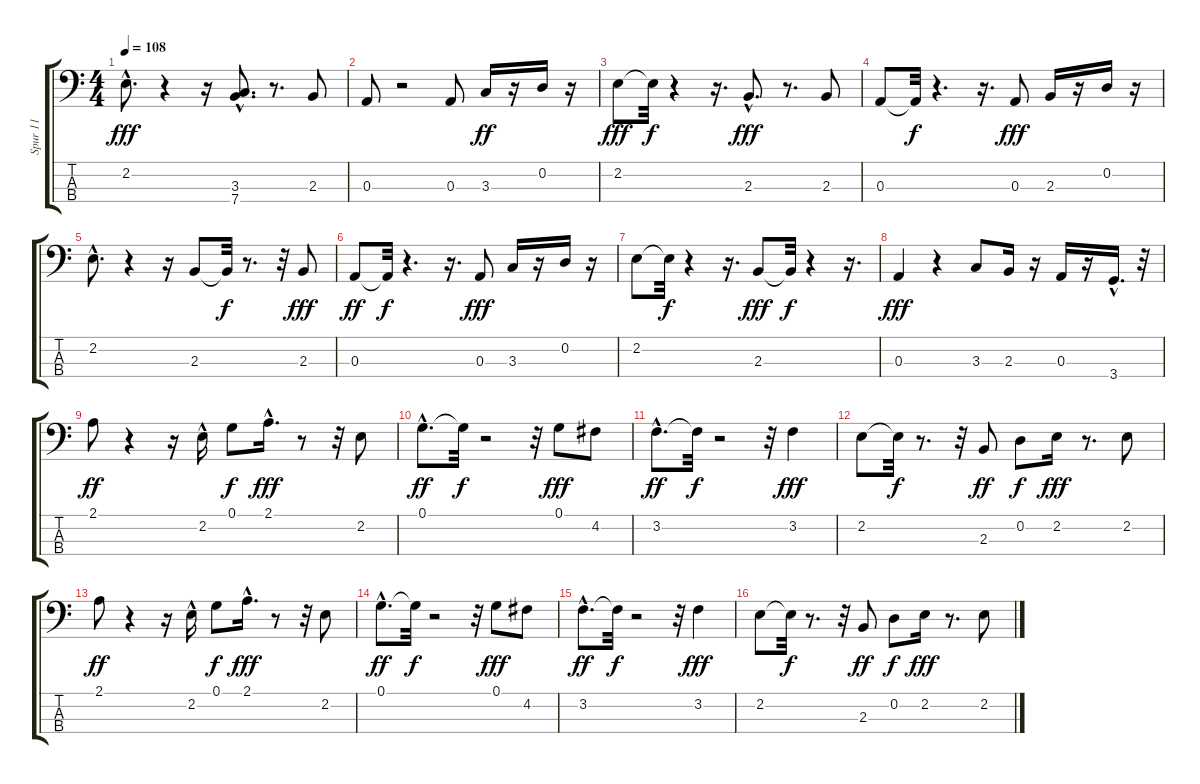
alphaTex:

\track ("Spur 11" "Spur 11") {instrument synthbass2}
\staff {score tabs}
\tuning (G2 D2 A1 E1) {hide}
\ts (4 4)
\tempo 108
\clef f4
\ks c
2.2{hac}.8{d dy fff instrument synthbass2} r.4 r.16 (3.3 7.4{hac}).8{d} r.8{d} 2.3.8 |
0.3.8 r.2 0.3.8 3.3.16{dy ff} r.16 0.2.16 r.16 |
2.2.8{dy fff} 2.2{t}.32{dy f} r.4 r.16{d} 2.3{hac}.8{d dy fff} r.8{d} 2.3.8 |
0.3.8 0.3{t}.32{dy f} r.4{d} r.16{d} 0.3.8{dy fff} 2.3.16 r.16 0.2.16 r.16 |
2.2{hac}.8{d} r.4 r.16 2.3.8 2.3{t}.32{dy f} r.8{d} r.32 2.3.8{dy fff} |
0.3.8{dy ff} 0.3{t}.32{dy f} r.4{d} r.16{d} 0.3.8{dy fff} 3.3.16 r.16 0.2.16 r.16 |
2.2.8 2.2{t}.32{dy f} r.4 r.16{d} 2.3.8{dy fff} 2.3{t}.32{dy f} r.4 r.16{d} |
0.3.4{dy fff instrument synthbass2} r.4 3.3.8 2.3.16 r.16 0.3.16 r.16 3.4{hac}.16{d} r.32 |
2.1.8{dy ff instrument synthbass2} r.4 r.16 2.2{hac}.16 0.1.8{dy f} 2.1{hac}.16{d dy fff} r.8 r.32 2.2.8 |
0.1{hac}.8{d dy ff instrument synthbass2} 0.1{t}.32{dy f} r.2 r.32 0.1.8{dy fff} 4.2.8 |
3.2{hac}.8{d dy ff instrument synthbass2} 3.2{t}.32{dy f} r.2 r.32 3.2.4{dy fff} |
2.2.8{instrument synthbass2} 2.2{t}.32{dy f} r.8{d} r.32 2.3.8{dy ff} 0.2.8{dy f} 2.2.16{dy fff} r.8{d} 2.2.8 |
2.1.8{dy ff instrument synthbass2} r.4 r.16 2.2{hac}.16 0.1.8{dy f} 2.1{hac}.16{d dy fff} r.8 r.32 2.2.8 |
0.1{hac}.8{d dy ff instrument synthbass2} 0.1{t}.32{dy f} r.2 r.32 0.1.8{dy fff} 4.2.8 |
3.2{hac}.8{d dy ff instrument synthbass2} 3.2{t}.32{dy f} r.2 r.32 3.2.4{dy fff} |
2.2.8{instrument synthbass2} 2.2{t}.32{dy f} r.8{d} r.32 2.3.8{dy ff} 0.2.8{dy f} 2.2.16{dy fff} r.8{d} 2.2.8
